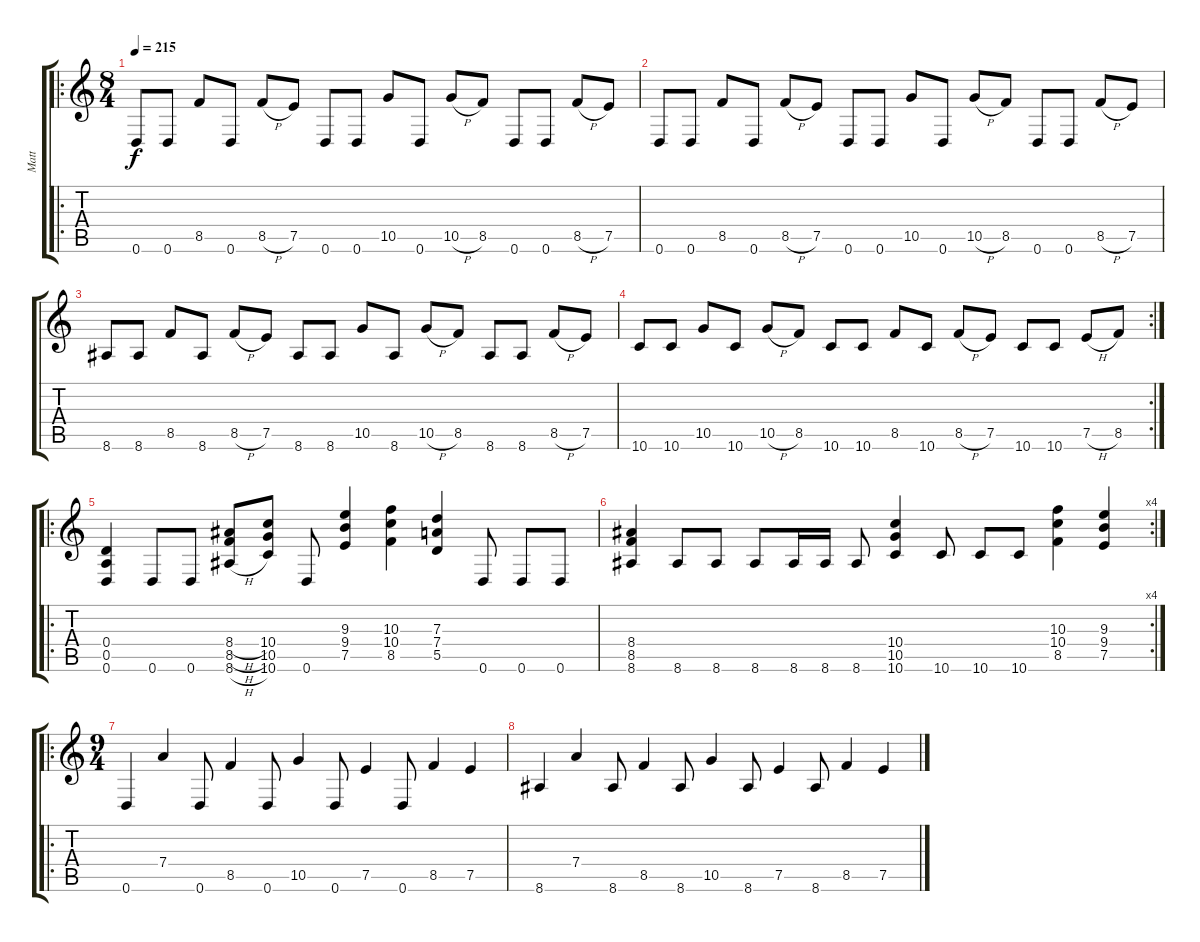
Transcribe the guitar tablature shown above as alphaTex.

\track ("Matt" "Matt") {instrument overdrivenguitar}
\staff {score tabs}
\tuning (E4 B3 G3 D3 A2 D2) {hide}
\ro
\ts (8 4)
\tempo 215
\clef g2
\ks c
0.6.8{dy f} 0.6.8 8.5.8 0.6.8 8.5{h}.8 7.5.8 0.6.8 0.6.8 10.5.8 0.6.8 10.5{h}.8 8.5.8 0.6.8 0.6.8 8.5{h}.8 7.5.8 |
0.6.8 0.6.8 8.5.8 0.6.8 8.5{h}.8 7.5.8 0.6.8 0.6.8 10.5.8 0.6.8 10.5{h}.8 8.5.8 0.6.8 0.6.8 8.5{h}.8 7.5.8 |
8.6.8 8.6.8 8.5.8 8.6.8 8.5{h}.8 7.5.8 8.6.8 8.6.8 10.5.8 8.6.8 10.5{h}.8 8.5.8 8.6.8 8.6.8 8.5{h}.8 7.5.8 |
\rc 2
10.6.8 10.6.8 10.5.8 10.6.8 10.5{h}.8 8.5.8 10.6.8 10.6.8 8.5.8 10.6.8 8.5{h}.8 7.5.8 10.6.8 10.6.8 7.5{h}.8 8.5.8 |
\ro
(0.4 0.5 0.6).4 0.6.8 0.6.8 (8.4{h} 8.5{h} 8.6{h}).8 (10.4 10.5 10.6).8 0.6.8 (9.3 9.4 7.5).4 (10.3 10.4 8.5).4 (7.3 7.4 5.5).4 0.6.8 0.6.8 0.6.8 |
\rc 4
(8.4 8.5 8.6).4 8.6.8 8.6.8 8.6.8 8.6.16 8.6.16 8.6.8 (10.4 10.5 10.6).4 10.6.8 10.6.8 10.6.8 (10.3 10.4 8.5).4 (9.3 9.4 7.5).4 |
\ro
\ts (9 4)
0.6.4 7.4.4 0.6.8 8.5.4 0.6.8 10.5.4 0.6.8 7.5.4 0.6.8 8.5.4 7.5.4 |
8.6.4 7.4.4 8.6.8 8.5.4 8.6.8 10.5.4 8.6.8 7.5.4 8.6.8 8.5.4 7.5.4
